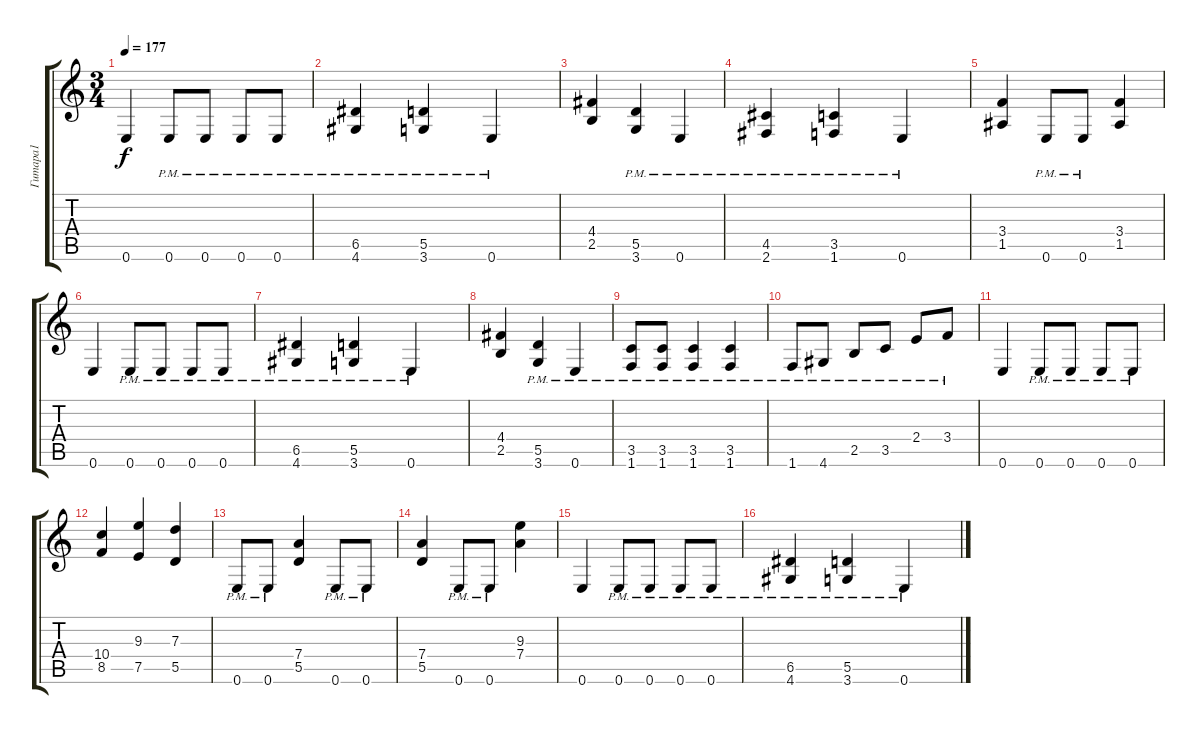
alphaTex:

\track ("Гитара1" "Гитара1") {instrument distortionguitar}
\staff {score tabs}
\tuning (E4 B3 G3 D3 A2 E2) {hide}
\ts (3 4)
\tempo 177
\clef g2
\ks c
0.6.4{dy f} 0.6{pm}.8 0.6{pm}.8 0.6{pm}.8 0.6{pm}.8 |
(6.5{pm} 4.6{pm}).4 (5.5{pm} 3.6{pm}).4 0.6{pm}.4 |
(4.4 2.5).4 (5.5{pm} 3.6{pm}).4 0.6{pm}.4 |
(4.5{pm} 2.6{pm}).4 (3.5{pm} 1.6{pm}).4 0.6{pm}.4 |
(3.4 1.5).4 0.6{pm}.8 0.6{pm}.8 (3.4 1.5).4 |
0.6.4 0.6{pm}.8 0.6{pm}.8 0.6{pm}.8 0.6{pm}.8 |
(6.5{pm} 4.6{pm}).4 (5.5{pm} 3.6{pm}).4 0.6{pm}.4 |
(4.4 2.5).4 (5.5{pm} 3.6{pm}).4 0.6{pm}.4 |
(3.5{pm} 1.6{pm}).8 (3.5{pm} 1.6{pm}).8 (3.5{pm} 1.6{pm}).4 (3.5{pm} 1.6{pm}).4 |
1.6{pm}.8 4.6{pm}.8 2.5{pm}.8 3.5{pm}.8 2.4{pm}.8 3.4{pm}.8 |
0.6.4 0.6{pm}.8 0.6{pm}.8 0.6{pm}.8 0.6{pm}.8 |
(10.4 8.5).4 (9.3 7.5).4 (7.3 5.5).4 |
0.6{pm}.8 0.6{pm}.8 (7.4 5.5).4 0.6{pm}.8 0.6{pm}.8 |
(7.4 5.5).4 0.6{pm}.8 0.6{pm}.8 (9.3 7.4).4 |
0.6.4 0.6{pm}.8 0.6{pm}.8 0.6{pm}.8 0.6{pm}.8 |
(6.5{pm} 4.6{pm}).4 (5.5{pm} 3.6{pm}).4 0.6{pm}.4
